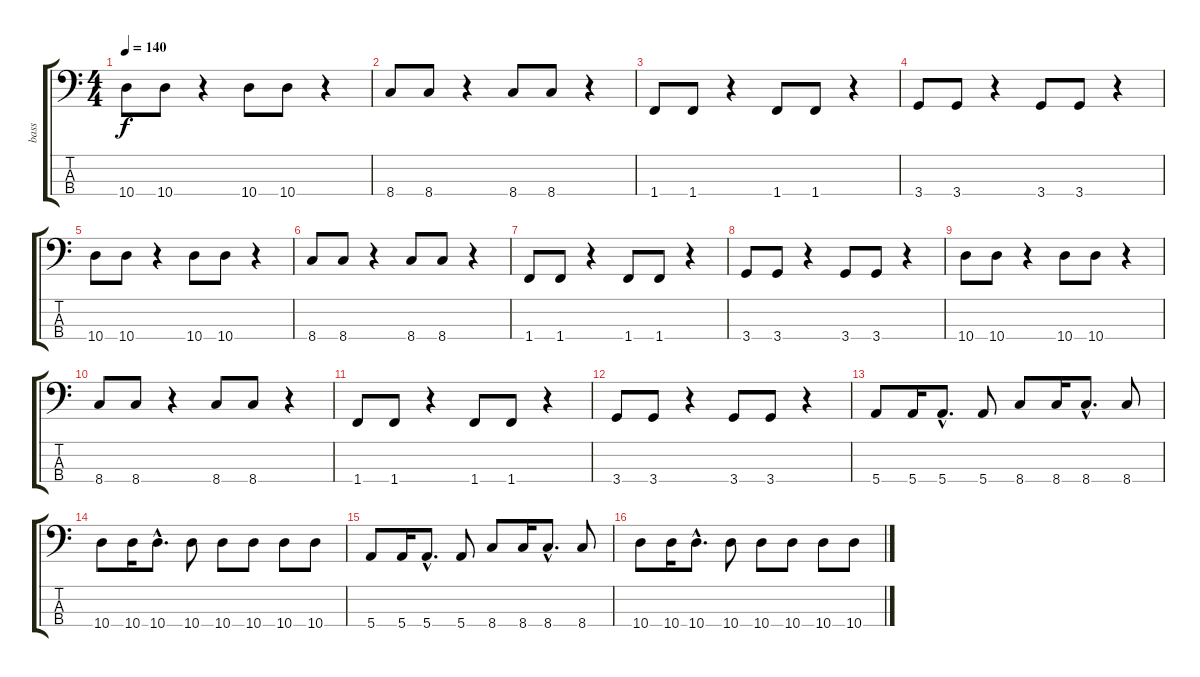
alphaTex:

\track ("bass" "bass") {instrument electricbasspick}
\staff {score tabs}
\tuning (G2 D2 A1 E1) {hide}
\ts (4 4)
\tempo 140
\clef f4
\ks c
10.4.8{dy f} 10.4.8 r.4 10.4.8 10.4.8 r.4 |
8.4.8 8.4.8 r.4 8.4.8 8.4.8 r.4 |
1.4.8 1.4.8 r.4 1.4.8 1.4.8 r.4 |
3.4.8 3.4.8 r.4 3.4.8 3.4.8 r.4 |
10.4.8 10.4.8 r.4 10.4.8 10.4.8 r.4 |
8.4.8 8.4.8 r.4 8.4.8 8.4.8 r.4 |
1.4.8 1.4.8 r.4 1.4.8 1.4.8 r.4 |
3.4.8 3.4.8 r.4 3.4.8 3.4.8 r.4 |
10.4.8 10.4.8 r.4 10.4.8 10.4.8 r.4 |
8.4.8 8.4.8 r.4 8.4.8 8.4.8 r.4 |
1.4.8 1.4.8 r.4 1.4.8 1.4.8 r.4 |
3.4.8 3.4.8 r.4 3.4.8 3.4.8 r.4 |
5.4.8 5.4.16 5.4{hac}.8{d} 5.4.8 8.4.8 8.4.16 8.4{hac}.8{d} 8.4.8 |
10.4.8 10.4.16 10.4{hac}.8{d} 10.4.8 10.4.8 10.4.8 10.4.8 10.4.8 |
5.4.8 5.4.16 5.4{hac}.8{d} 5.4.8 8.4.8 8.4.16 8.4{hac}.8{d} 8.4.8 |
10.4.8 10.4.16 10.4{hac}.8{d} 10.4.8 10.4.8 10.4.8 10.4.8 10.4.8
